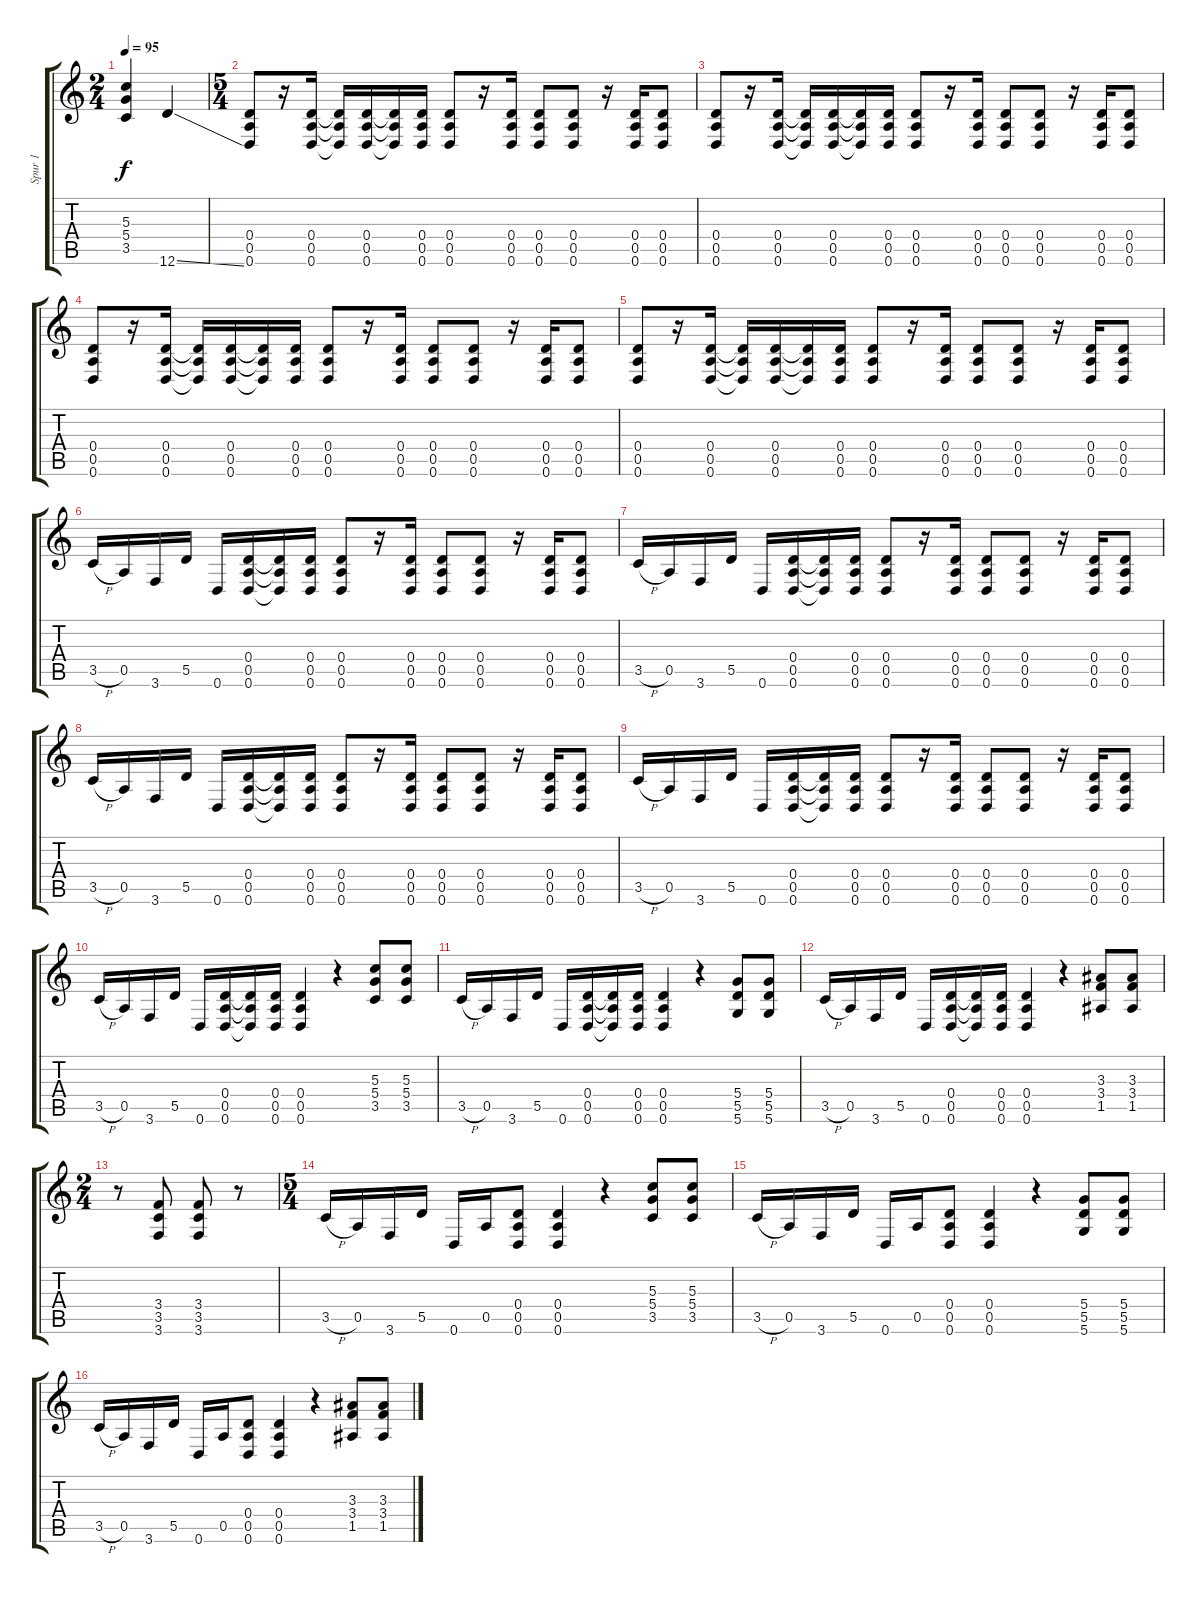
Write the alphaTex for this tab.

\track ("Spur 1" "Spur 1") {instrument distortionguitar}
\staff {score tabs}
\tuning (E4 B3 G3 D3 A2 D2) {hide}
\ts (2 4)
\tempo 95
\clef g2
\ks c
(5.3 5.4 3.5).4{dy f} 12.6{ss}.4 |
\ts (5 4)
(0.4 0.5 0.6).8 r.16 (0.4 0.5 0.6).16 (0.4{t} 0.5{t} 0.6{t}).16 (0.4 0.5 0.6).16 (0.4{t} 0.5{t} 0.6{t}).16 (0.4 0.5 0.6).16 (0.4 0.5 0.6).8 r.16 (0.4 0.5 0.6).16 (0.4 0.5 0.6).8 (0.4 0.5 0.6).8 r.16 (0.4 0.5 0.6).16 (0.4 0.5 0.6).8 |
(0.4 0.5 0.6).8 r.16 (0.4 0.5 0.6).16 (0.4{t} 0.5{t} 0.6{t}).16 (0.4 0.5 0.6).16 (0.4{t} 0.5{t} 0.6{t}).16 (0.4 0.5 0.6).16 (0.4 0.5 0.6).8 r.16 (0.4 0.5 0.6).16 (0.4 0.5 0.6).8 (0.4 0.5 0.6).8 r.16 (0.4 0.5 0.6).16 (0.4 0.5 0.6).8 |
(0.4 0.5 0.6).8 r.16 (0.4 0.5 0.6).16 (0.4{t} 0.5{t} 0.6{t}).16 (0.4 0.5 0.6).16 (0.4{t} 0.5{t} 0.6{t}).16 (0.4 0.5 0.6).16 (0.4 0.5 0.6).8 r.16 (0.4 0.5 0.6).16 (0.4 0.5 0.6).8 (0.4 0.5 0.6).8 r.16 (0.4 0.5 0.6).16 (0.4 0.5 0.6).8 |
(0.4 0.5 0.6).8 r.16 (0.4 0.5 0.6).16 (0.4{t} 0.5{t} 0.6{t}).16 (0.4 0.5 0.6).16 (0.4{t} 0.5{t} 0.6{t}).16 (0.4 0.5 0.6).16 (0.4 0.5 0.6).8 r.16 (0.4 0.5 0.6).16 (0.4 0.5 0.6).8 (0.4 0.5 0.6).8 r.16 (0.4 0.5 0.6).16 (0.4 0.5 0.6).8 |
3.5{h}.16 0.5.16 3.6.16 5.5.16 0.6.16 (0.4 0.5 0.6).16 (0.4{t} 0.5{t} 0.6{t}).16 (0.4 0.5 0.6).16 (0.4 0.5 0.6).8 r.16 (0.4 0.5 0.6).16 (0.4 0.5 0.6).8 (0.4 0.5 0.6).8 r.16 (0.4 0.5 0.6).16 (0.4 0.5 0.6).8 |
3.5{h}.16 0.5.16 3.6.16 5.5.16 0.6.16 (0.4 0.5 0.6).16 (0.4{t} 0.5{t} 0.6{t}).16 (0.4 0.5 0.6).16 (0.4 0.5 0.6).8 r.16 (0.4 0.5 0.6).16 (0.4 0.5 0.6).8 (0.4 0.5 0.6).8 r.16 (0.4 0.5 0.6).16 (0.4 0.5 0.6).8 |
3.5{h}.16 0.5.16 3.6.16 5.5.16 0.6.16 (0.4 0.5 0.6).16 (0.4{t} 0.5{t} 0.6{t}).16 (0.4 0.5 0.6).16 (0.4 0.5 0.6).8 r.16 (0.4 0.5 0.6).16 (0.4 0.5 0.6).8 (0.4 0.5 0.6).8 r.16 (0.4 0.5 0.6).16 (0.4 0.5 0.6).8 |
3.5{h}.16 0.5.16 3.6.16 5.5.16 0.6.16 (0.4 0.5 0.6).16 (0.4{t} 0.5{t} 0.6{t}).16 (0.4 0.5 0.6).16 (0.4 0.5 0.6).8 r.16 (0.4 0.5 0.6).16 (0.4 0.5 0.6).8 (0.4 0.5 0.6).8 r.16 (0.4 0.5 0.6).16 (0.4 0.5 0.6).8 |
3.5{h}.16 0.5.16 3.6.16 5.5.16 0.6.16 (0.4 0.5 0.6).16 (0.4{t} 0.5{t} 0.6{t}).16 (0.4 0.5 0.6).16 (0.4 0.5 0.6).4 r.4 (5.3 5.4 3.5).8 (5.3 5.4 3.5).8 |
3.5{h}.16 0.5.16 3.6.16 5.5.16 0.6.16 (0.4 0.5 0.6).16 (0.4{t} 0.5{t} 0.6{t}).16 (0.4 0.5 0.6).16 (0.4 0.5 0.6).4 r.4 (5.4 5.5 5.6).8 (5.4 5.5 5.6).8 |
3.5{h}.16 0.5.16 3.6.16 5.5.16 0.6.16 (0.4 0.5 0.6).16 (0.4{t} 0.5{t} 0.6{t}).16 (0.4 0.5 0.6).16 (0.4 0.5 0.6).4 r.4 (3.3 3.4 1.5).8 (3.3 3.4 1.5).8 |
\ts (2 4)
r.8 (3.4 3.5 3.6).8 (3.4 3.5 3.6).8 r.8 |
\ts (5 4)
3.5{h}.16 0.5.16 3.6.16 5.5.16 0.6.16 0.5.16 (0.4 0.5 0.6).8 (0.4 0.5 0.6).4 r.4 (5.3 5.4 3.5).8 (5.3 5.4 3.5).8 |
3.5{h}.16 0.5.16 3.6.16 5.5.16 0.6.16 0.5.16 (0.4 0.5 0.6).8 (0.4 0.5 0.6).4 r.4 (5.4 5.5 5.6).8 (5.4 5.5 5.6).8 |
3.5{h}.16 0.5.16 3.6.16 5.5.16 0.6.16 0.5.16 (0.4 0.5 0.6).8 (0.4 0.5 0.6).4 r.4 (3.3 3.4 1.5).8 (3.3 3.4 1.5).8
